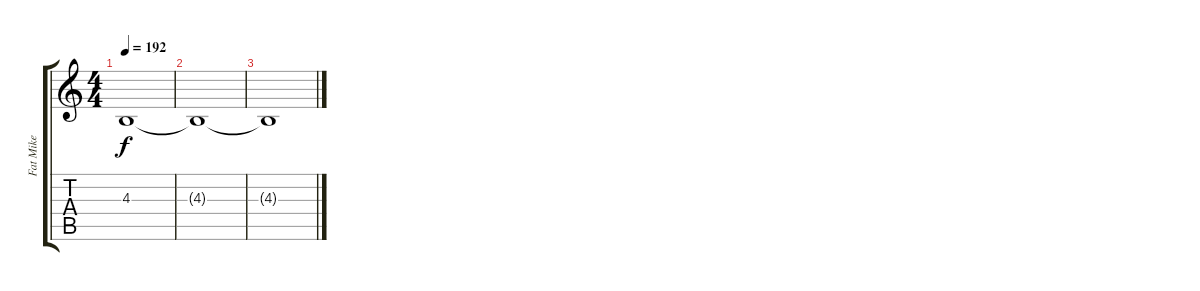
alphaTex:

\track ("Fat Mike" "Fat Mike") {instrument bassoon}
\staff {score tabs}
\tuning (E4 B3 G3 D3 A2 E2) {hide}
\ts (4 4)
\tempo 192
\clef g2
\ks c
4.3{t}.1{dy f} |
4.3{t}.1 |
4.3{t}.1
